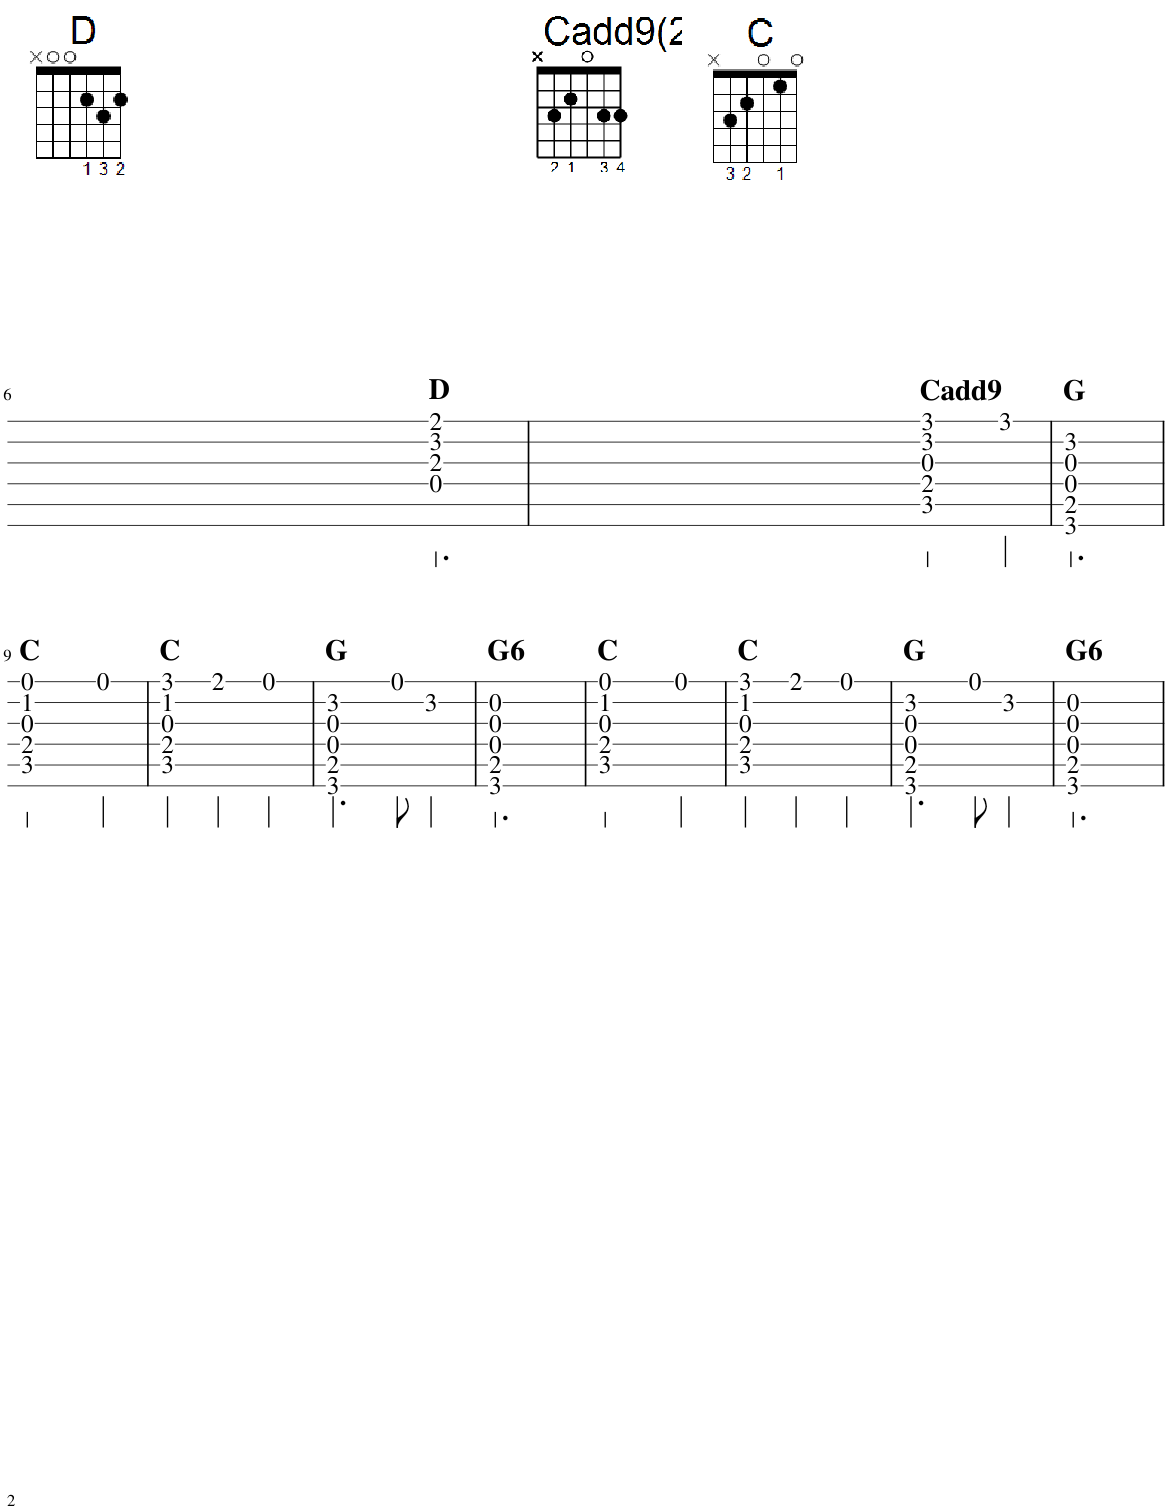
**kern
*part1
*staff1
*I"Guitar
*I'Guit.
!!LO:PB:g=z
*
*k[]
*M3/4
=6
!LO:TX:a:B:t=D
2.D\ 2.A\ 2.d\ 2.f#\
=7
!LO:TX:a:B:t=Cadd9
2C\ 2E\ 2G\ 2d\ 2g\
4g\
=8
!LO:TX:a:B:t=G
2.GG\ 2.BB\ 2.D\ 2.G\ 2.d\
!!LO:LB:g=z
=9
!LO:TX:a:B:t=C
2C\ 2E\ 2G\ 2c\ 2e\
4e\
=10
!LO:TX:a:B:t=C
4C\ 4E\ 4G\ 4c\ 4g\
4f#\
4e\
=11
!LO:TX:a:B:t=G
4.GG\ 4.BB\ 4.D\ 4.G\ 4.d\
8e\
4d\
=12
!LO:TX:a:B:t=G6
2.GG\ 2.BB\ 2.D\ 2.G\ 2.B\
=13
!LO:TX:a:B:t=C
2C\ 2E\ 2G\ 2c\ 2e\
4e\
=14
!LO:TX:a:B:t=C
4C\ 4E\ 4G\ 4c\ 4g\
4f#\
4e\
=15
!LO:TX:a:B:t=G
4.GG\ 4.BB\ 4.D\ 4.G\ 4.d\
8e\
4d\
=16
!LO:TX:a:B:t=G6
2.GG\ 2.BB\ 2.D\ 2.G\ 2.B\
=
*-
